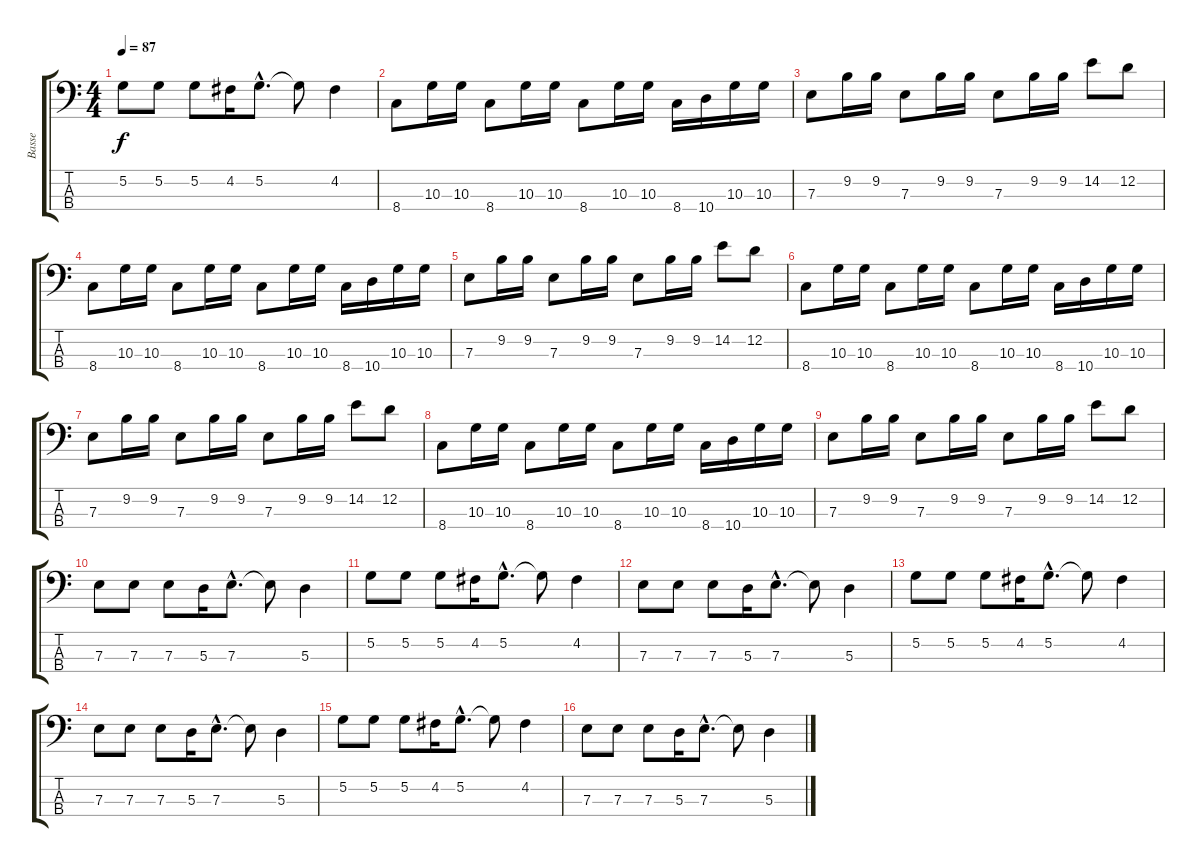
\track ("Basse" "Basse") {instrument electricbassfinger}
\staff {score tabs}
\tuning (G2 D2 A1 E1) {hide}
\ts (4 4)
\tempo 87
\clef f4
\ks c
5.2.8{dy f} 5.2.8 5.2.8 4.2.16 5.2{hac}.8{d} 5.2{t}.8 4.2.4 |
8.4.8 10.3.16 10.3.16 8.4.8 10.3.16 10.3.16 8.4.8 10.3.16 10.3.16 8.4.16 10.4.16 10.3.16 10.3.16 |
7.3.8 9.2.16 9.2.16 7.3.8 9.2.16 9.2.16 7.3.8 9.2.16 9.2.16 14.2.8 12.2.8 |
8.4.8 10.3.16 10.3.16 8.4.8 10.3.16 10.3.16 8.4.8 10.3.16 10.3.16 8.4.16 10.4.16 10.3.16 10.3.16 |
7.3.8 9.2.16 9.2.16 7.3.8 9.2.16 9.2.16 7.3.8 9.2.16 9.2.16 14.2.8 12.2.8 |
8.4.8 10.3.16 10.3.16 8.4.8 10.3.16 10.3.16 8.4.8 10.3.16 10.3.16 8.4.16 10.4.16 10.3.16 10.3.16 |
7.3.8 9.2.16 9.2.16 7.3.8 9.2.16 9.2.16 7.3.8 9.2.16 9.2.16 14.2.8 12.2.8 |
8.4.8 10.3.16 10.3.16 8.4.8 10.3.16 10.3.16 8.4.8 10.3.16 10.3.16 8.4.16 10.4.16 10.3.16 10.3.16 |
7.3.8 9.2.16 9.2.16 7.3.8 9.2.16 9.2.16 7.3.8 9.2.16 9.2.16 14.2.8 12.2.8 |
7.3.8 7.3.8 7.3.8 5.3.16 7.3{hac}.8{d} 7.3{t}.8 5.3.4 |
5.2.8 5.2.8 5.2.8 4.2.16 5.2{hac}.8{d} 5.2{t}.8 4.2.4 |
7.3.8 7.3.8 7.3.8 5.3.16 7.3{hac}.8{d} 7.3{t}.8 5.3.4 |
5.2.8 5.2.8 5.2.8 4.2.16 5.2{hac}.8{d} 5.2{t}.8 4.2.4 |
7.3.8 7.3.8 7.3.8 5.3.16 7.3{hac}.8{d} 7.3{t}.8 5.3.4 |
5.2.8 5.2.8 5.2.8 4.2.16 5.2{hac}.8{d} 5.2{t}.8 4.2.4 |
7.3.8 7.3.8 7.3.8 5.3.16 7.3{hac}.8{d} 7.3{t}.8 5.3.4
